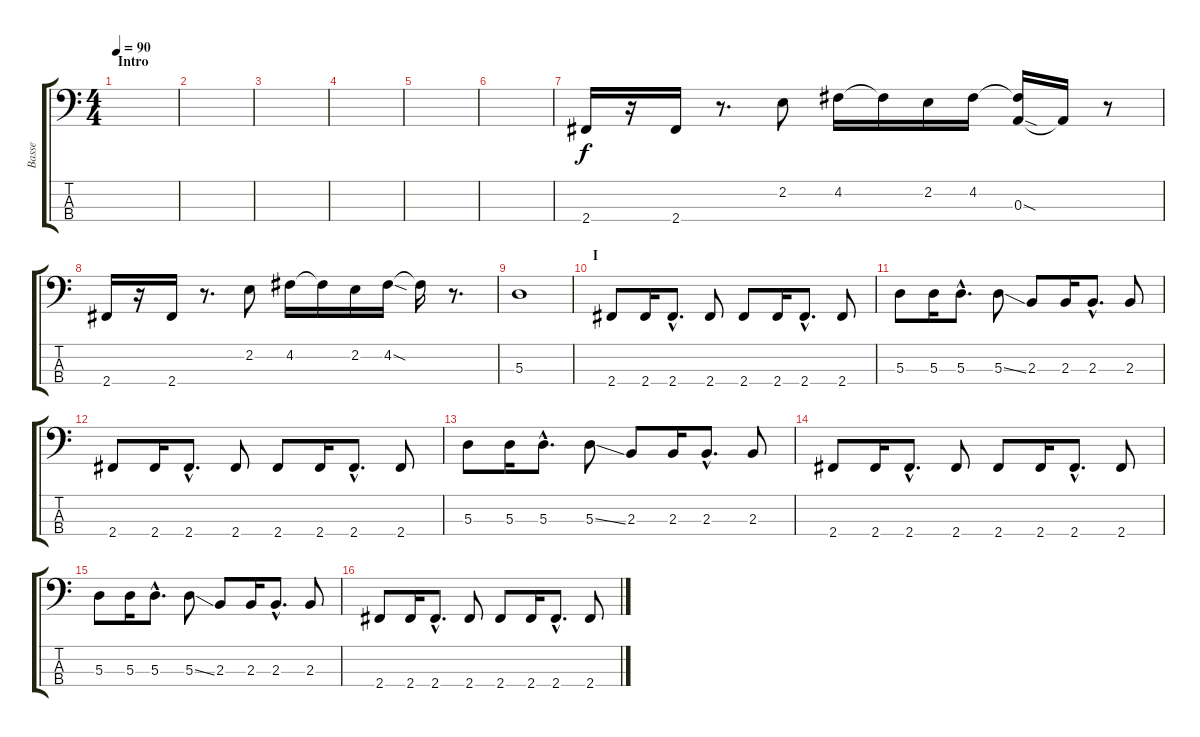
\track ("Basse" "Basse") {instrument electricbassfinger}
\staff {score tabs}
\tuning (G2 D2 A1 E1) {hide}
\ts (4 4)
\section ("" "Intro")
\tempo 90
\clef f4
\ks c
|
|
|
|
|
|
2.4.16 r.16 2.4.16 r.8{d} 2.2.8 4.2.16 4.2{t}.16 2.2.16 4.2.16 (4.2{t} 0.3{sod}).16 0.3{t}.16 r.8 |
2.4.16 r.16 2.4.16 r.8{d} 2.2.8 4.2.16 4.2{t}.16 2.2.16 4.2{sod}.16 4.2{t}.16 r.8{d} |
5.3.1 |
\section ("" "I")
2.4.8 2.4.16 2.4{hac}.8{d} 2.4.8 2.4.8 2.4.16 2.4{hac}.8{d} 2.4.8 |
5.3.8 5.3.16 5.3{hac}.8{d} 5.3{ss}.8 2.3.8 2.3.16 2.3{hac}.8{d} 2.3.8 |
2.4.8 2.4.16 2.4{hac}.8{d} 2.4.8 2.4.8 2.4.16 2.4{hac}.8{d} 2.4.8 |
5.3.8 5.3.16 5.3{hac}.8{d} 5.3{ss}.8 2.3.8 2.3.16 2.3{hac}.8{d} 2.3.8 |
2.4.8 2.4.16 2.4{hac}.8{d} 2.4.8 2.4.8 2.4.16 2.4{hac}.8{d} 2.4.8 |
5.3.8 5.3.16 5.3{hac}.8{d} 5.3{ss}.8 2.3.8 2.3.16 2.3{hac}.8{d} 2.3.8 |
2.4.8 2.4.16 2.4{hac}.8{d} 2.4.8 2.4.8 2.4.16 2.4{hac}.8{d} 2.4.8
